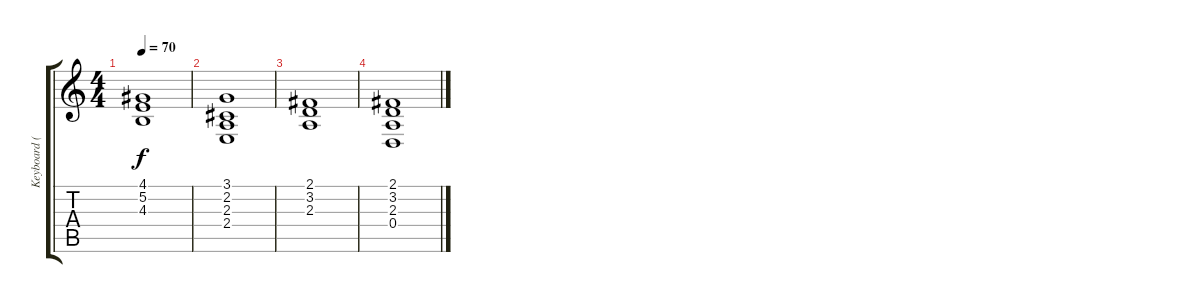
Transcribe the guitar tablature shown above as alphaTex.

\track ("Keyboard (Richard Wright)" "Keyboard (") {instrument reedorgan}
\staff {score tabs}
\tuning (E4 B3 G3 D3 A2 E2) {hide}
\ts (4 4)
\tempo 70
\clef g2
\ks c
(4.1 5.2 4.3).1{dy f} |
(3.1 2.2 2.3 2.4).1 |
(2.1 3.2 2.3).1 |
(2.1 3.2 2.3 0.4).1
